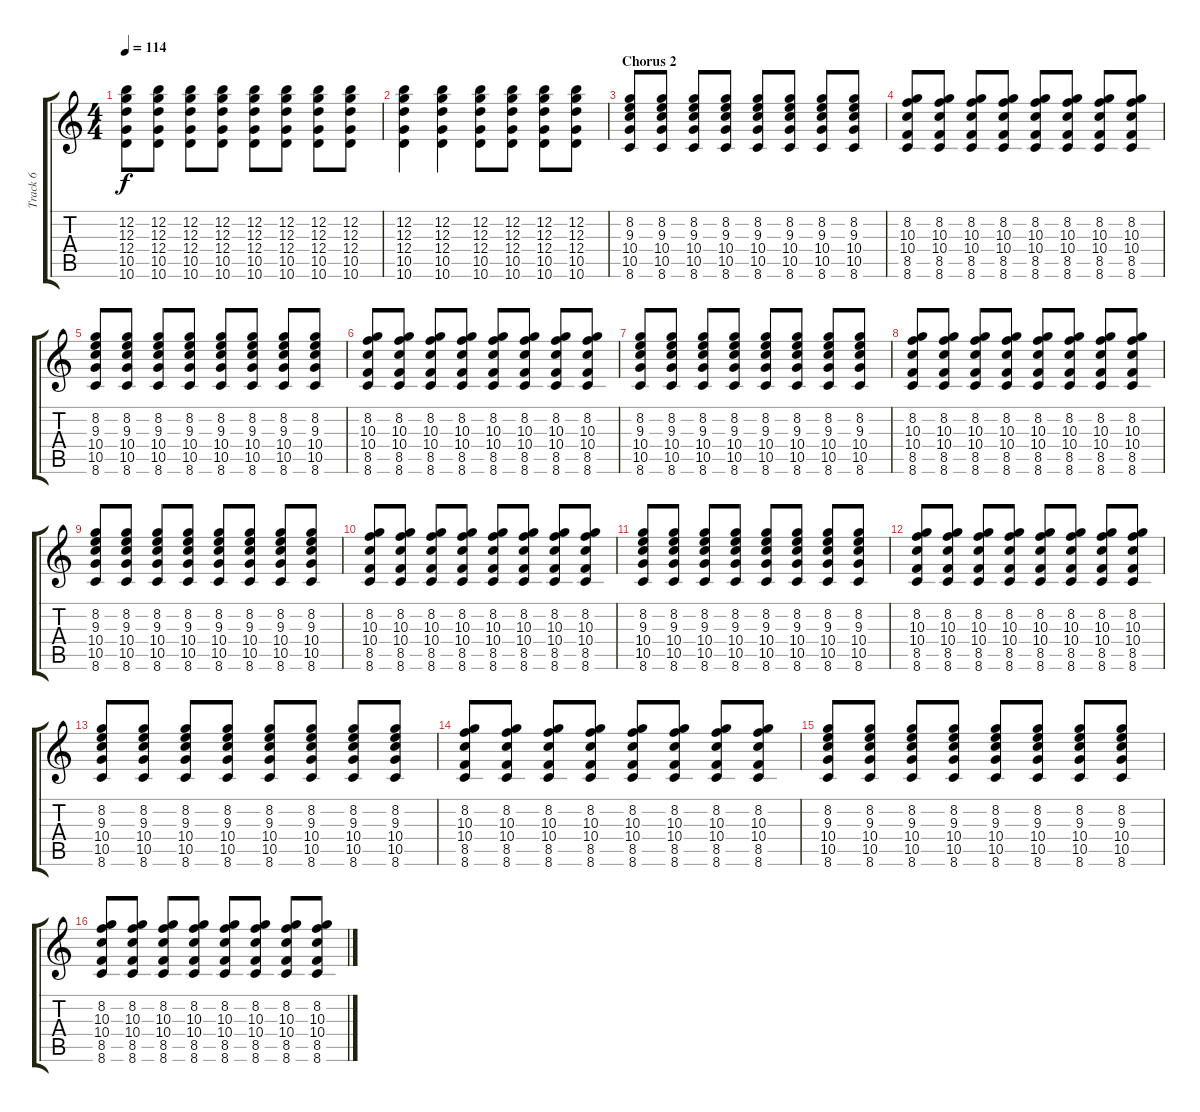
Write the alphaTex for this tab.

\track ("Track 6" "Track 6") {instrument electricguitarclean}
\staff {score tabs}
\tuning (E4 B3 G3 D3 A2 E2) {hide}
\ts (4 4)
\tempo 114
\clef g2
\ks c
(12.2 12.3 12.4 10.5 10.6).8{dy f} (12.2 12.3 12.4 10.5 10.6).8 (12.2 12.3 12.4 10.5 10.6).8 (12.2 12.3 12.4 10.5 10.6).8 (12.2 12.3 12.4 10.5 10.6).8 (12.2 12.3 12.4 10.5 10.6).8 (12.2 12.3 12.4 10.5 10.6).8 (12.2 12.3 12.4 10.5 10.6).8 |
(12.2 12.3 12.4 10.5 10.6).4 (12.2 12.3 12.4 10.5 10.6).4 (12.2 12.3 12.4 10.5 10.6).8 (12.2 12.3 12.4 10.5 10.6).8 (12.2 12.3 12.4 10.5 10.6).8 (12.2 12.3 12.4 10.5 10.6).8 |
\section ("" "Chorus 2")
(8.2 9.3 10.4 10.5 8.6).8 (8.2 9.3 10.4 10.5 8.6).8 (8.2 9.3 10.4 10.5 8.6).8 (8.2 9.3 10.4 10.5 8.6).8 (8.2 9.3 10.4 10.5 8.6).8 (8.2 9.3 10.4 10.5 8.6).8 (8.2 9.3 10.4 10.5 8.6).8 (8.2 9.3 10.4 10.5 8.6).8 |
(8.2 10.3 10.4 8.5 8.6).8 (8.2 10.3 10.4 8.5 8.6).8 (8.2 10.3 10.4 8.5 8.6).8 (8.2 10.3 10.4 8.5 8.6).8 (8.2 10.3 10.4 8.5 8.6).8 (8.2 10.3 10.4 8.5 8.6).8 (8.2 10.3 10.4 8.5 8.6).8 (8.2 10.3 10.4 8.5 8.6).8 |
(8.2 9.3 10.4 10.5 8.6).8 (8.2 9.3 10.4 10.5 8.6).8 (8.2 9.3 10.4 10.5 8.6).8 (8.2 9.3 10.4 10.5 8.6).8 (8.2 9.3 10.4 10.5 8.6).8 (8.2 9.3 10.4 10.5 8.6).8 (8.2 9.3 10.4 10.5 8.6).8 (8.2 9.3 10.4 10.5 8.6).8 |
(8.2 10.3 10.4 8.5 8.6).8 (8.2 10.3 10.4 8.5 8.6).8 (8.2 10.3 10.4 8.5 8.6).8 (8.2 10.3 10.4 8.5 8.6).8 (8.2 10.3 10.4 8.5 8.6).8 (8.2 10.3 10.4 8.5 8.6).8 (8.2 10.3 10.4 8.5 8.6).8 (8.2 10.3 10.4 8.5 8.6).8 |
(8.2 9.3 10.4 10.5 8.6).8 (8.2 9.3 10.4 10.5 8.6).8 (8.2 9.3 10.4 10.5 8.6).8 (8.2 9.3 10.4 10.5 8.6).8 (8.2 9.3 10.4 10.5 8.6).8 (8.2 9.3 10.4 10.5 8.6).8 (8.2 9.3 10.4 10.5 8.6).8 (8.2 9.3 10.4 10.5 8.6).8 |
(8.2 10.3 10.4 8.5 8.6).8 (8.2 10.3 10.4 8.5 8.6).8 (8.2 10.3 10.4 8.5 8.6).8 (8.2 10.3 10.4 8.5 8.6).8 (8.2 10.3 10.4 8.5 8.6).8 (8.2 10.3 10.4 8.5 8.6).8 (8.2 10.3 10.4 8.5 8.6).8 (8.2 10.3 10.4 8.5 8.6).8 |
(8.2 9.3 10.4 10.5 8.6).8 (8.2 9.3 10.4 10.5 8.6).8 (8.2 9.3 10.4 10.5 8.6).8 (8.2 9.3 10.4 10.5 8.6).8 (8.2 9.3 10.4 10.5 8.6).8 (8.2 9.3 10.4 10.5 8.6).8 (8.2 9.3 10.4 10.5 8.6).8 (8.2 9.3 10.4 10.5 8.6).8 |
(8.2 10.3 10.4 8.5 8.6).8 (8.2 10.3 10.4 8.5 8.6).8 (8.2 10.3 10.4 8.5 8.6).8 (8.2 10.3 10.4 8.5 8.6).8 (8.2 10.3 10.4 8.5 8.6).8 (8.2 10.3 10.4 8.5 8.6).8 (8.2 10.3 10.4 8.5 8.6).8 (8.2 10.3 10.4 8.5 8.6).8 |
(8.2 9.3 10.4 10.5 8.6).8 (8.2 9.3 10.4 10.5 8.6).8 (8.2 9.3 10.4 10.5 8.6).8 (8.2 9.3 10.4 10.5 8.6).8 (8.2 9.3 10.4 10.5 8.6).8 (8.2 9.3 10.4 10.5 8.6).8 (8.2 9.3 10.4 10.5 8.6).8 (8.2 9.3 10.4 10.5 8.6).8 |
(8.2 10.3 10.4 8.5 8.6).8 (8.2 10.3 10.4 8.5 8.6).8 (8.2 10.3 10.4 8.5 8.6).8 (8.2 10.3 10.4 8.5 8.6).8 (8.2 10.3 10.4 8.5 8.6).8 (8.2 10.3 10.4 8.5 8.6).8 (8.2 10.3 10.4 8.5 8.6).8 (8.2 10.3 10.4 8.5 8.6).8 |
(8.2 9.3 10.4 10.5 8.6).8 (8.2 9.3 10.4 10.5 8.6).8 (8.2 9.3 10.4 10.5 8.6).8 (8.2 9.3 10.4 10.5 8.6).8 (8.2 9.3 10.4 10.5 8.6).8 (8.2 9.3 10.4 10.5 8.6).8 (8.2 9.3 10.4 10.5 8.6).8 (8.2 9.3 10.4 10.5 8.6).8 |
(8.2 10.3 10.4 8.5 8.6).8 (8.2 10.3 10.4 8.5 8.6).8 (8.2 10.3 10.4 8.5 8.6).8 (8.2 10.3 10.4 8.5 8.6).8 (8.2 10.3 10.4 8.5 8.6).8 (8.2 10.3 10.4 8.5 8.6).8 (8.2 10.3 10.4 8.5 8.6).8 (8.2 10.3 10.4 8.5 8.6).8 |
(8.2 9.3 10.4 10.5 8.6).8 (8.2 9.3 10.4 10.5 8.6).8 (8.2 9.3 10.4 10.5 8.6).8 (8.2 9.3 10.4 10.5 8.6).8 (8.2 9.3 10.4 10.5 8.6).8 (8.2 9.3 10.4 10.5 8.6).8 (8.2 9.3 10.4 10.5 8.6).8 (8.2 9.3 10.4 10.5 8.6).8 |
(8.2 10.3 10.4 8.5 8.6).8 (8.2 10.3 10.4 8.5 8.6).8 (8.2 10.3 10.4 8.5 8.6).8 (8.2 10.3 10.4 8.5 8.6).8 (8.2 10.3 10.4 8.5 8.6).8 (8.2 10.3 10.4 8.5 8.6).8 (8.2 10.3 10.4 8.5 8.6).8 (8.2 10.3 10.4 8.5 8.6).8
